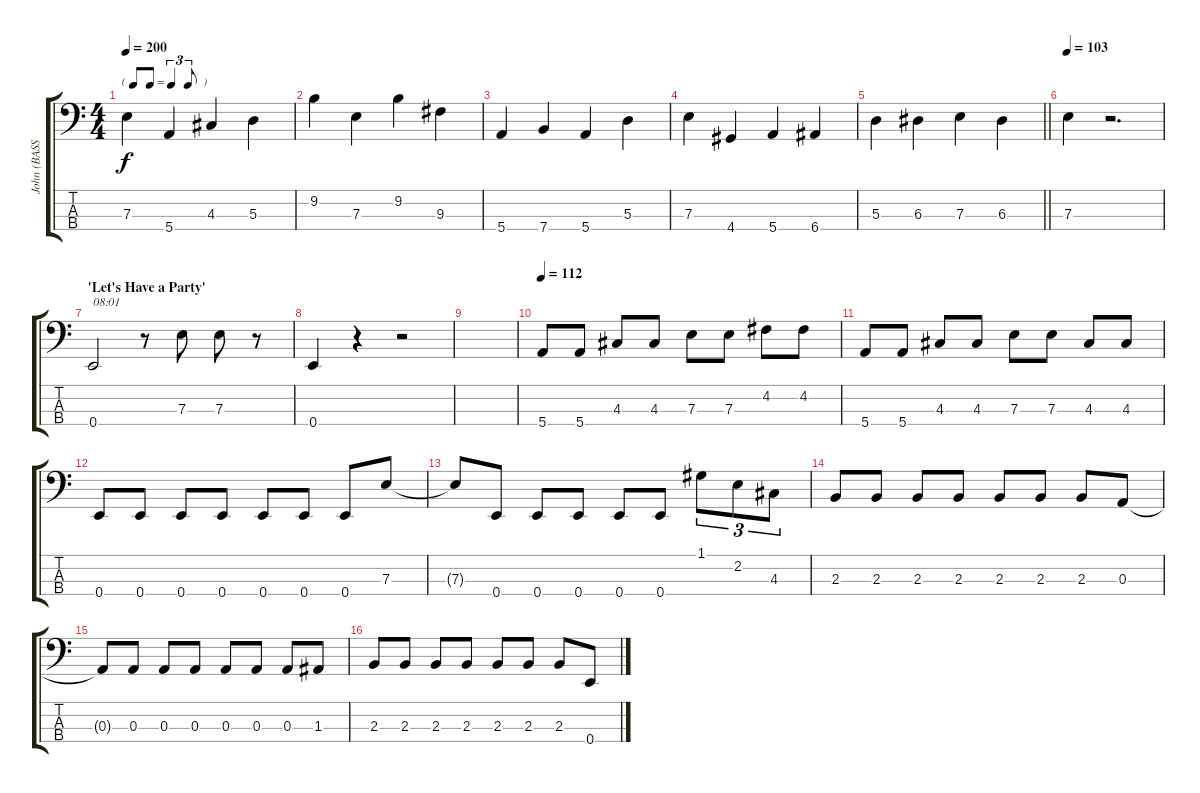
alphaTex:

\track ("John (BASS)" "John (BASS") {instrument electricbassfinger}
\staff {score tabs}
\tuning (G2 D2 A1 E1) {hide}
\ts (4 4)
\tf triplet8th
\tempo 200
\clef f4
\ks c
7.3.4{dy f} 5.4.4 4.3.4 5.3.4 |
9.2.4 7.3.4 9.2.4 9.3.4 |
5.4.4 7.4.4 5.4.4 5.3.4 |
7.3.4 4.4.4 5.4.4 6.4.4 |
\barLineRight lightlight
5.3.4 6.3.4 7.3.4 6.3.4 |
\tempo 103
7.3.4 r.2{d} |
\section ("" "'Let's Have a Party'")
0.4.2{txt "08:01"} r.8 7.3.8 7.3.8 r.8 |
0.4.4 r.4 r.2 |
|
\tempo 112
5.4.8 5.4.8 4.3.8 4.3.8 7.3.8 7.3.8 4.2.8 4.2.8 |
5.4.8 5.4.8 4.3.8 4.3.8 7.3.8 7.3.8 4.3.8 4.3.8 |
0.4.8 0.4.8 0.4.8 0.4.8 0.4.8 0.4.8 0.4.8 7.3.8 |
7.3{t}.8 0.4.8 0.4.8 0.4.8 0.4.8 0.4.8 1.1.8{tu (3 2)} 2.2.8{tu (3 2)} 4.3.8{tu (3 2)} |
2.3.8 2.3.8 2.3.8 2.3.8 2.3.8 2.3.8 2.3.8 0.3.8 |
0.3{t}.8 0.3.8 0.3.8 0.3.8 0.3.8 0.3.8 0.3.8 1.3.8 |
2.3.8 2.3.8 2.3.8 2.3.8 2.3.8 2.3.8 2.3.8 0.4.8
